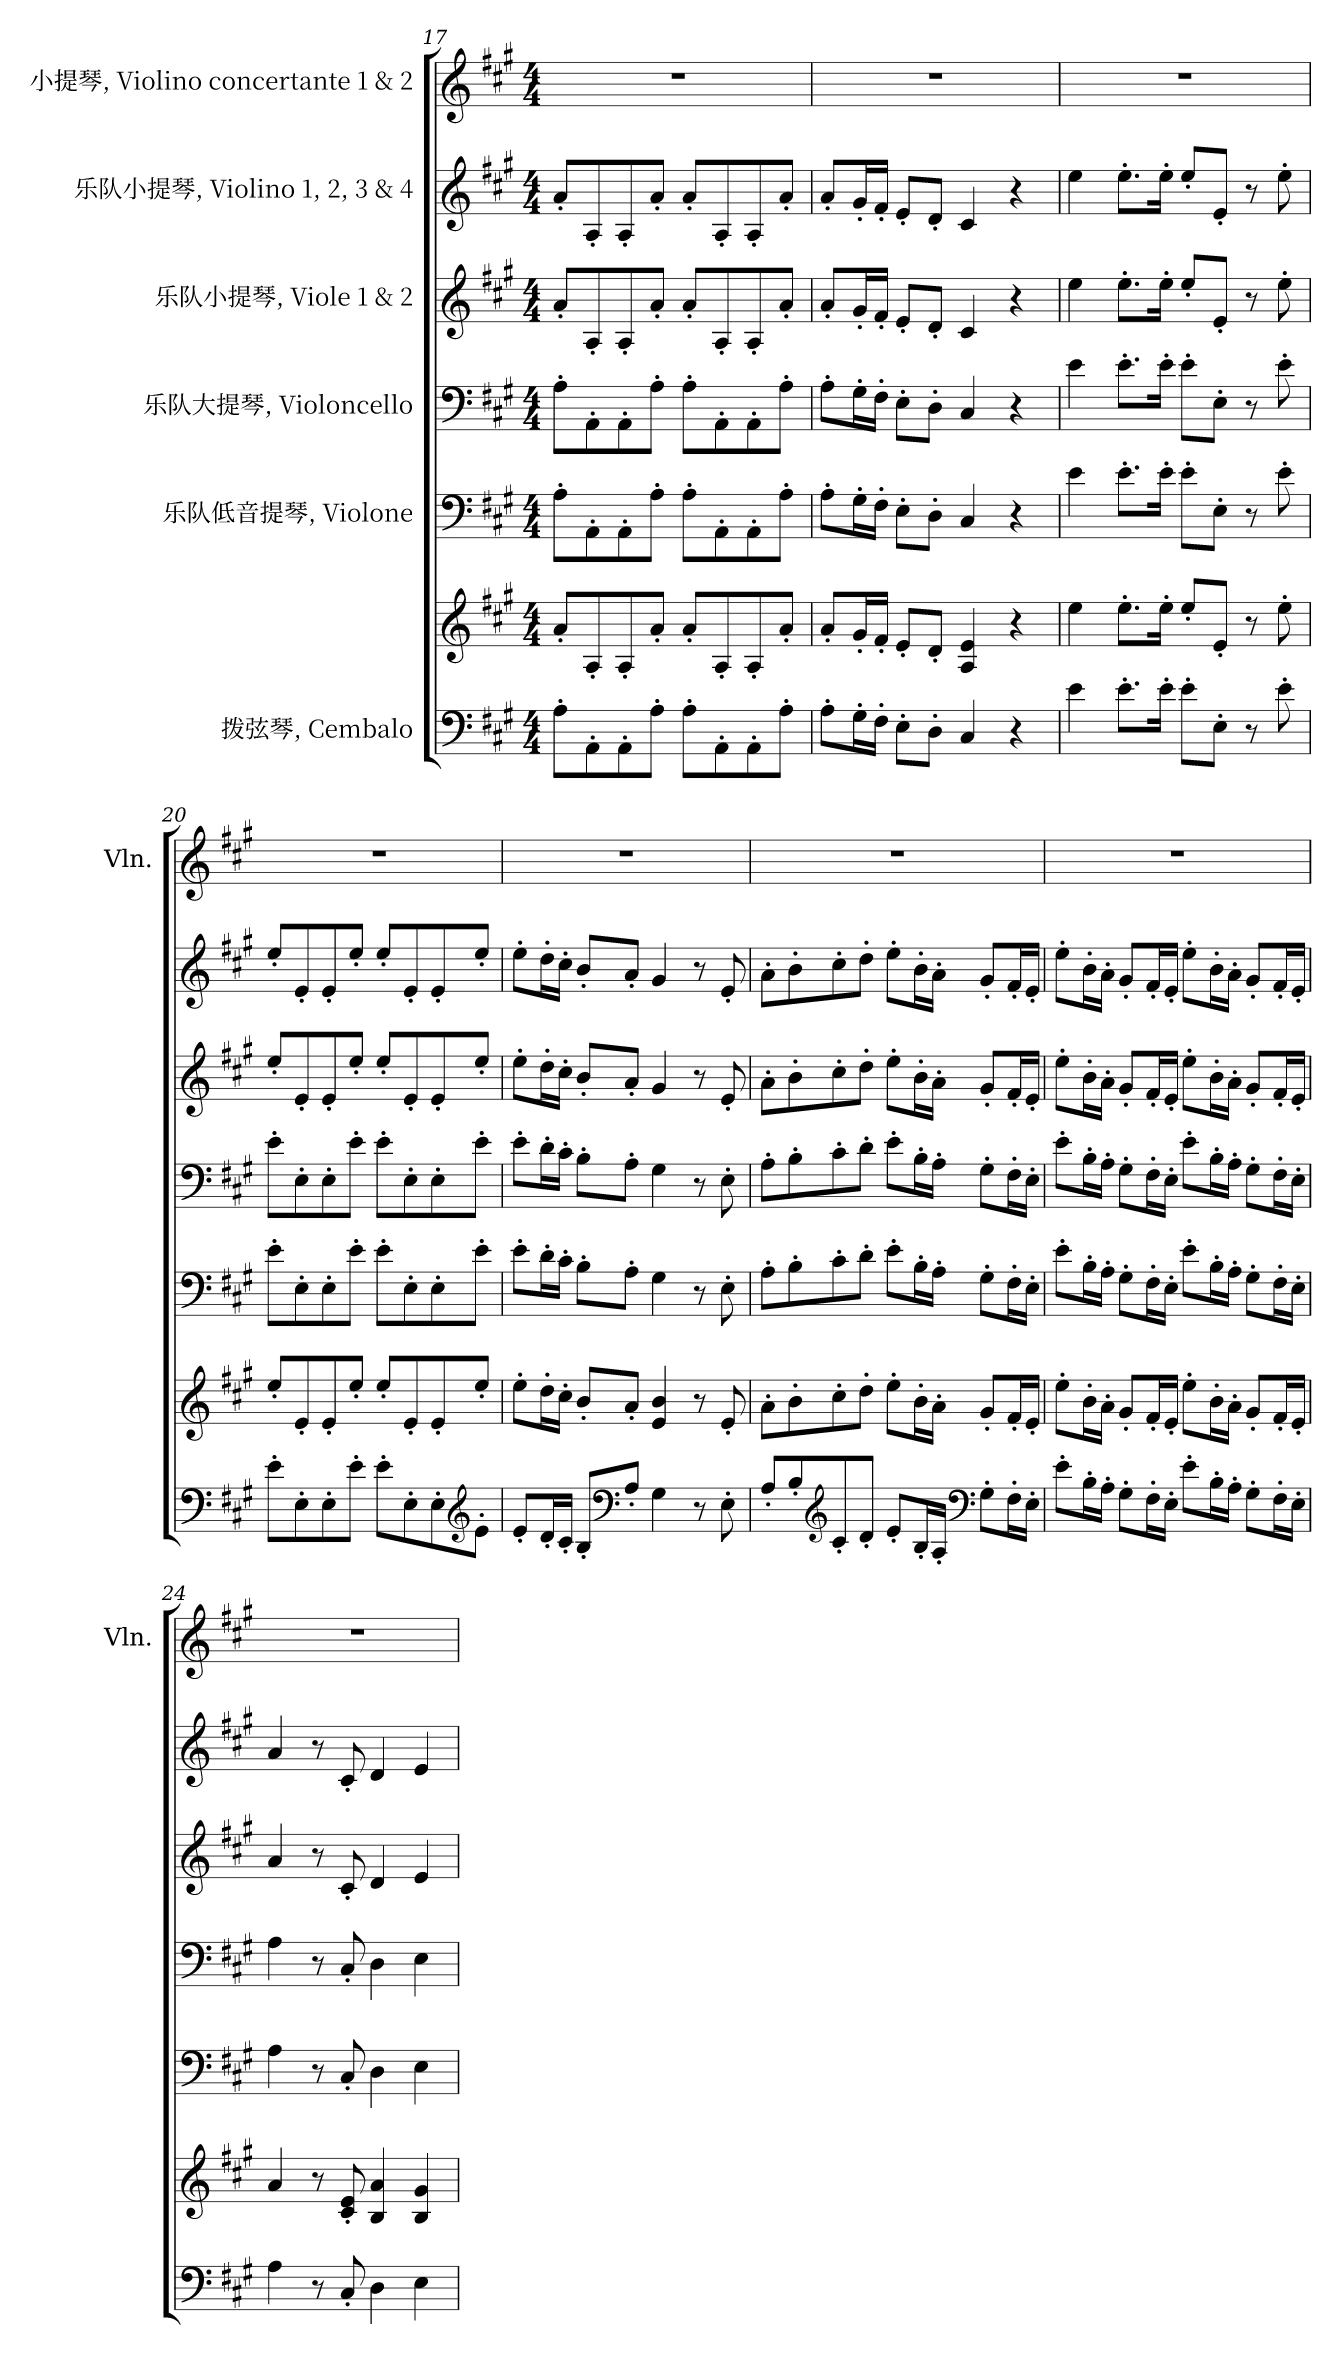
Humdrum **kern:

**kern	**kern	**kern	**kern	**kern	**kern	**kern
*part6	*part6	*part5	*part4	*part3	*part2	*part1
*staff7	*staff6	*staff5	*staff4	*staff3	*staff2	*staff1
*I"拨弦琴, Cembalo	*	*I"乐队低音提琴, Violone	*I"乐队大提琴, Violoncello	*I"乐队小提琴, Viole 1 &amp; 2	*I"乐队小提琴, Violino 1, 2, 3 &amp; 4	*I"小提琴, Violino concertante 1 &amp; 2
*	*	*	*	*	*	*I'Vln.
*clefF4	*clefG2	*clefF4	*clefF4	*clefG2	*clefG2	*clefG2
*	*	*ITrd7c12	*	*	*	*
*k[f#c#g#]	*k[f#c#g#]	*k[f#c#g#]	*k[f#c#g#]	*k[f#c#g#]	*k[f#c#g#]	*k[f#c#g#]
*M4/4	*M4/4	*M4/4	*M4/4	*M4/4	*M4/4	*M4/4
=17	=17	=17	=17	=17	=17	=17
8A'\L	8a'/L	8AA'\L	8A'\L	8a'/L	8a'/L	1r
8AA'\	8A'/	8AAA'\	8AA'\	8A'/	8A'/	.
8AA'\	8A'/	8AAA'\	8AA'\	8A'/	8A'/	.
8A'\J	8a'/J	8AA'\J	8A'\J	8a'/J	8a'/J	.
8A'\L	8a'/L	8AA'\L	8A'\L	8a'/L	8a'/L	.
8AA'\	8A'/	8AAA'\	8AA'\	8A'/	8A'/	.
8AA'\	8A'/	8AAA'\	8AA'\	8A'/	8A'/	.
8A'\J	8a'/J	8AA'\J	8A'\J	8a'/J	8a'/J	.
=18	=18	=18	=18	=18	=18	=18
8A'\L	8a'/L	8AA'\L	8A'\L	8a'/L	8a'/L	1r
16G#'\L	16g#'/L	16GG#'\L	16G#'\L	16g#'/L	16g#'/L	.
16F#'\JJ	16f#'/JJ	16FF#'\JJ	16F#'\JJ	16f#'/JJ	16f#'/JJ	.
8E'\L	8e'/L	8EE'\L	8E'\L	8e'/L	8e'/L	.
8D'\J	8d'/J	8DD'\J	8D'\J	8d'/J	8d'/J	.
4C#/	4A/ 4e/	4CC#/	4C#/	4c#/	4c#/	.
4r	4r	4r	4r	4r	4r	.
!!LO:PB:g=z
=19	=19	=19	=19	=19	=19	=19
4e\	4ee\	4E\	4e\	4ee\	4ee\	1r
8.e'\L	8.ee'\L	8.E'\L	8.e'\L	8.ee'\L	8.ee'\L	.
16e'\Jk	16ee'\Jk	16E'\Jk	16e'\Jk	16ee'\Jk	16ee'\Jk	.
8e'\L	8ee'/L	8E'\L	8e'\L	8ee'/L	8ee'/L	.
8E'\J	8e'/J	8EE'\J	8E'\J	8e'/J	8e'/J	.
8r	8r	8r	8r	8r	8r	.
8e'\	8ee'\	8E'\	8e'\	8ee'\	8ee'\	.
=20	=20	=20	=20	=20	=20	=20
8e'\L	8ee'/L	8E'\L	8e'\L	8ee'/L	8ee'/L	1r
8E'\	8e'/	8EE'\	8E'\	8e'/	8e'/	.
8E'\	8e'/	8EE'\	8E'\	8e'/	8e'/	.
8e'\J	8ee'/J	8E'\J	8e'\J	8ee'/J	8ee'/J	.
8e'\L	8ee'/L	8E'\L	8e'\L	8ee'/L	8ee'/L	.
8E'\	8e'/	8EE'\	8E'\	8e'/	8e'/	.
8E'\	8e'/	8EE'\	8E'\	8e'/	8e'/	.
*clefG2	*	*	*	*	*	*
8e'\J	8ee'/J	8E'\J	8e'\J	8ee'/J	8ee'/J	.
=21	=21	=21	=21	=21	=21	=21
8e'/L	8ee'\L	8E'\L	8e'\L	8ee'\L	8ee'\L	1r
16d'/L	16dd'\L	16D'\L	16d'\L	16dd'\L	16dd'\L	.
16c#'/JJ	16cc#'\JJ	16C#'\JJ	16c#'\JJ	16cc#'\JJ	16cc#'\JJ	.
8B'/L	8b'/L	8BB'\L	8B'\L	8b'/L	8b'/L	.
*clefF4	*	*	*	*	*	*
8A'/J	8a'/J	8AA'\J	8A'\J	8a'/J	8a'/J	.
4G#\	4e/ 4b/	4GG#\	4G#\	4g#/	4g#/	.
8r	8r	8r	8r	8r	8r	.
8E'\	8e'/	8EE'\	8E'\	8e'/	8e'/	.
!!LO:PB:g=z
=22	=22	=22	=22	=22	=22	=22
8A'/L	8a'\L	8AA'\L	8A'\L	8a'\L	8a'\L	1r
8B'/	8b'\	8BB'\	8B'\	8b'\	8b'\	.
*clefG2	*	*	*	*	*	*
8c#'/	8cc#'\	8C#'\	8c#'\	8cc#'\	8cc#'\	.
8d'/J	8dd'\J	8D'\J	8d'\J	8dd'\J	8dd'\J	.
8e'/L	8ee'\L	8E'\L	8e'\L	8ee'\L	8ee'\L	.
16B'/L	16b'\L	16BB'\L	16B'\L	16b'\L	16b'\L	.
16A'/JJ	16a'\JJ	16AA'\JJ	16A'\JJ	16a'\JJ	16a'\JJ	.
*clefF4	*	*	*	*	*	*
8G#'\L	8g#'/L	8GG#'\L	8G#'\L	8g#'/L	8g#'/L	.
16F#'\L	16f#'/L	16FF#'\L	16F#'\L	16f#'/L	16f#'/L	.
16E'\JJ	16e'/JJ	16EE'\JJ	16E'\JJ	16e'/JJ	16e'/JJ	.
=23	=23	=23	=23	=23	=23	=23
8e'\L	8ee'\L	8E'\L	8e'\L	8ee'\L	8ee'\L	1r
16B'\L	16b'\L	16BB'\L	16B'\L	16b'\L	16b'\L	.
16A'\JJ	16a'\JJ	16AA'\JJ	16A'\JJ	16a'\JJ	16a'\JJ	.
8G#'\L	8g#'/L	8GG#'\L	8G#'\L	8g#'/L	8g#'/L	.
16F#'\L	16f#'/L	16FF#'\L	16F#'\L	16f#'/L	16f#'/L	.
16E'\JJ	16e'/JJ	16EE'\JJ	16E'\JJ	16e'/JJ	16e'/JJ	.
8e'\L	8ee'\L	8E'\L	8e'\L	8ee'\L	8ee'\L	.
16B'\L	16b'\L	16BB'\L	16B'\L	16b'\L	16b'\L	.
16A'\JJ	16a'\JJ	16AA'\JJ	16A'\JJ	16a'\JJ	16a'\JJ	.
8G#'\L	8g#'/L	8GG#'\L	8G#'\L	8g#'/L	8g#'/L	.
16F#'\L	16f#'/L	16FF#'\L	16F#'\L	16f#'/L	16f#'/L	.
16E'\JJ	16e'/JJ	16EE'\JJ	16E'\JJ	16e'/JJ	16e'/JJ	.
=24	=24	=24	=24	=24	=24	=24
4A\	4a/	4AA\	4A\	4a/	4a/	1r
8r	8r	8r	8r	8r	8r	.
8C#'/	8c#/' 8e/'	8CC#'/	8C#'/	8c#'/	8c#'/	.
4D\	4B/ 4a/	4DD\	4D\	4d/	4d/	.
4E\	4B/ 4g#/	4EE\	4E\	4e/	4e/	.
=	=	=	=	=	=	=
*-	*-	*-	*-	*-	*-	*-
